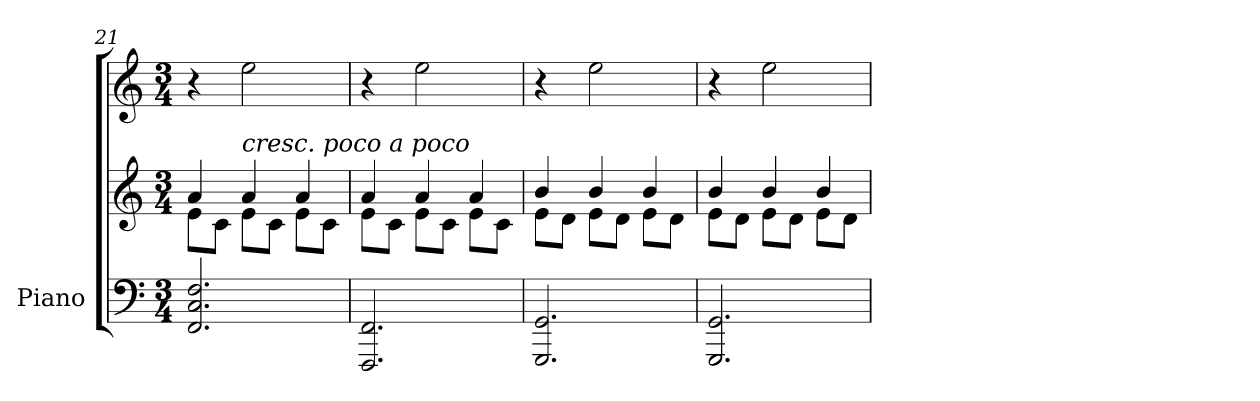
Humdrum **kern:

**kern	**kern	**kern
*part1	*part1	*part1
*staff3	*staff2	*staff1
*I"Piano	*	*
*I'Pno.	*	*
*clefF4	*clefG2	*clefG2
*k[]	*k[]	*k[]
*M3/4	*M3/4	*M3/4
=21	=21	=21
*	*^	*
2.FF/ 2.C/ 2.F/	4a/	8e\L	4r
.	.	8c\J	.
!	!LO:TX:a:i:t=cresc. poco a poco	!	!
.	4a/	8e\L	2ee\
.	.	8c\J	.
.	4a/	8e\L	.
.	.	8c\J	.
=22	=22	=22	=22
2.FFF/ 2.FF/	4a/	8e\L	4r
.	.	8c\J	.
.	4a/	8e\L	2ee\
.	.	8c\J	.
.	4a/	8e\L	.
.	.	8c\J	.
!!LO:PB:g=z
=23	=23	=23	=23
2.GGG/ 2.GG/	4b/	8e\L	4r
.	.	8d\J	.
.	4b/	8e\L	2ee\
.	.	8d\J	.
.	4b/	8e\L	.
.	.	8d\J	.
=24	=24	=24	=24
2.GGG/ 2.GG/	4b/	8e\L	4r
.	.	8d\J	.
.	4b/	8e\L	2ee\
.	.	8d\J	.
.	4b/	8e\L	.
.	.	8d\J	.
*	*v	*v	*
=	=	=
*-	*-	*-
